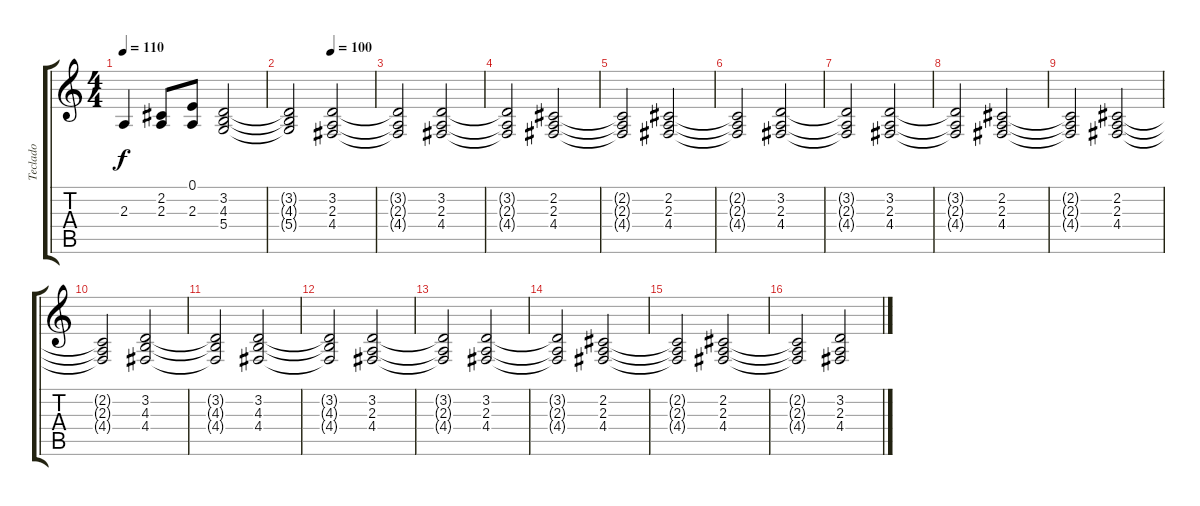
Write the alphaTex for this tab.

\track ("Teclado" "Teclado") {instrument stringensemble2}
\staff {score tabs}
\tuning (E4 B3 G3 D3 A2 E2) {hide}
\ts (4 4)
\tempo 110
\clef g2
\ks c
2.3{t}.4{dy f} (2.2 2.3).8{instrument stringensemble1} (0.1 2.3).8 (3.2 4.3 5.4).2{instrument stringensemble2} |
\tempo (100 0.5)
(3.2{t} 4.3{t} 5.4{t}).2 (3.2 2.3 4.4).2{volume 8 balance 6} |
(3.2{t} 2.3{t} 4.4{t}).2 (3.2 2.3 4.4).2 |
(3.2{t} 2.3{t} 4.4{t}).2 (2.2 2.3 4.4).2 |
(2.2{t} 2.3{t} 4.4{t}).2 (2.2 2.3 4.4).2 |
(2.2{t} 2.3{t} 4.4{t}).2 (3.2 2.3 4.4).2 |
(3.2{t} 2.3{t} 4.4{t}).2 (3.2 2.3 4.4).2 |
(3.2{t} 2.3{t} 4.4{t}).2 (2.2 2.3 4.4).2 |
(2.2{t} 2.3{t} 4.4{t}).2 (2.2 2.3 4.4).2 |
(2.2{t} 2.3{t} 4.4{t}).2 (3.2 4.3 4.4).2 |
(3.2{t} 4.3{t} 4.4{t}).2 (3.2 4.3 4.4).2 |
(3.2{t} 4.3{t} 4.4{t}).2 (3.2 2.3 4.4).2 |
(3.2{t} 2.3{t} 4.4{t}).2 (3.2 2.3 4.4).2 |
(3.2{t} 2.3{t} 4.4{t}).2 (2.2 2.3 4.4).2 |
(2.2{t} 2.3{t} 4.4{t}).2 (2.2 2.3 4.4).2 |
(2.2{t} 2.3{t} 4.4{t}).2 (3.2 2.3 4.4).2
